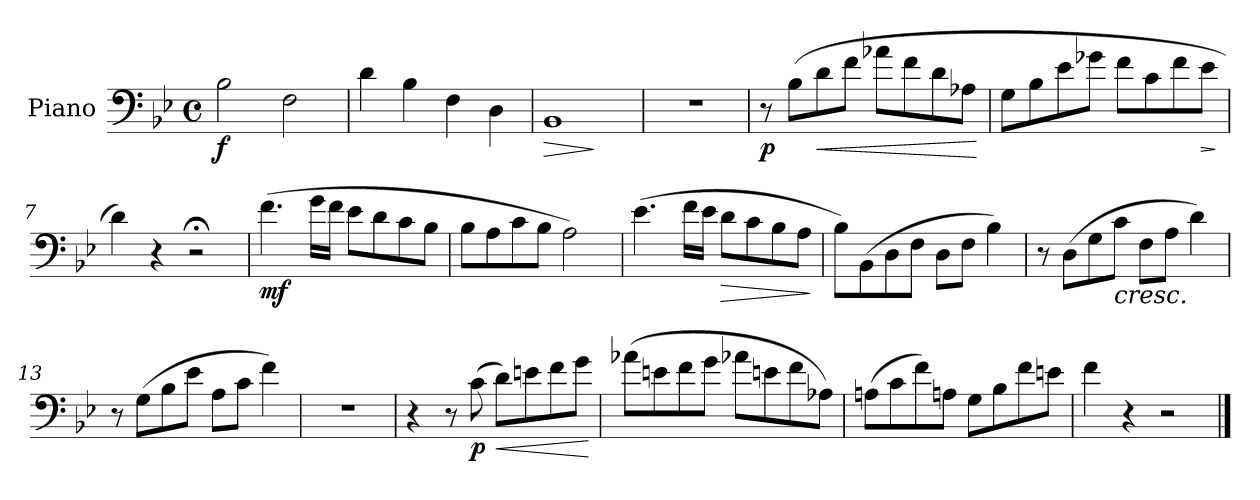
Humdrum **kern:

**kern	**dynam
*part1	*part1
*staff1	*staff1
*I"Piano	*
*I'Pno.	*
*clefF4	*
*k[b-e-]	*
*M4/4	*
*met(c)	*
*MM80	*
=1	=1
!	!LO:DY:b
2B-\	f
2F\	.
=2	=2
4d\	.
4B-\	.
4F\	.
4D\	.
=3	=3
!	!LO:HP:b
1BB-	>
.	]
=4	=4
1r	.
=5	=5
!	!LO:DY:b
8r	p
(>8B-\L	.
!	!LO:HP:b
8d\	<
8f\J	.
8a-X\L	.
8f\	.
8d\	.
8A-X\J	.
.	[
=6	=6
8G\L	.
8B-\	.
8e-\	.
8g-X\J	.
8f\L	.
8c\	.
8f\	.
!	!LO:HP:b
8e-\J	>
.	]
=7	=7
4d\)	.
4r	.
2r;<	.
!!LO:LB:g=z
=8	=8
!	!LO:DY:b
(>4.f\	mf
16g\LL	.
16f\JJ	.
8e-\L	.
8d\	.
8c\	.
8B-\J	.
=9	=9
8B-\L	.
8A\	.
8c\	.
8B-\J	.
2A\)	.
=10	=10
(>4.e-\	.
16f\LL	.
16e-\JJ	.
!	!LO:HP:b
8d\L	>
8c\	.
8B-\	.
8A\J	.
.	]
=11	=11
8B-\L)	.
(>8BB-\	.
8D\	.
8F\J	.
8D\L	.
8F\J	.
4B-\)	.
=12	=12
8r	.
(>8D\L	.
8G\	.
!LO:TX:b:i:t=cresc.	!
8c\J	.
8F\L	.
8A\J	.
4d\)	.
!!LO:LB:g=z
=13	=13
8r	.
(>8G\L	.
8B-\	.
8e-\J	.
8A\L	.
8c\J	.
4f\)	.
=14	=14
1r	.
=15	=15
4r	.
8r	.
!	!LO:DY:b
(>8c\	p
!	!LO:HP:b
8d\L)	<
8en\	.
8f\	.
8g\J	.
.	[
=16	=16
(>8a-X\L	.
8en\	.
8f\	.
8g\J	.
8a-X\L	.
8en\	.
8f\	.
8A-X\J)	.
=17	=17
(>8An\L	.
8c\	.
8f\)	.
8An\J	.
8G\L	.
8B-\	.
8f\	.
8en\J	.
=18	=18
4f\	.
4r	.
2r	.
==	==
*-	*-
